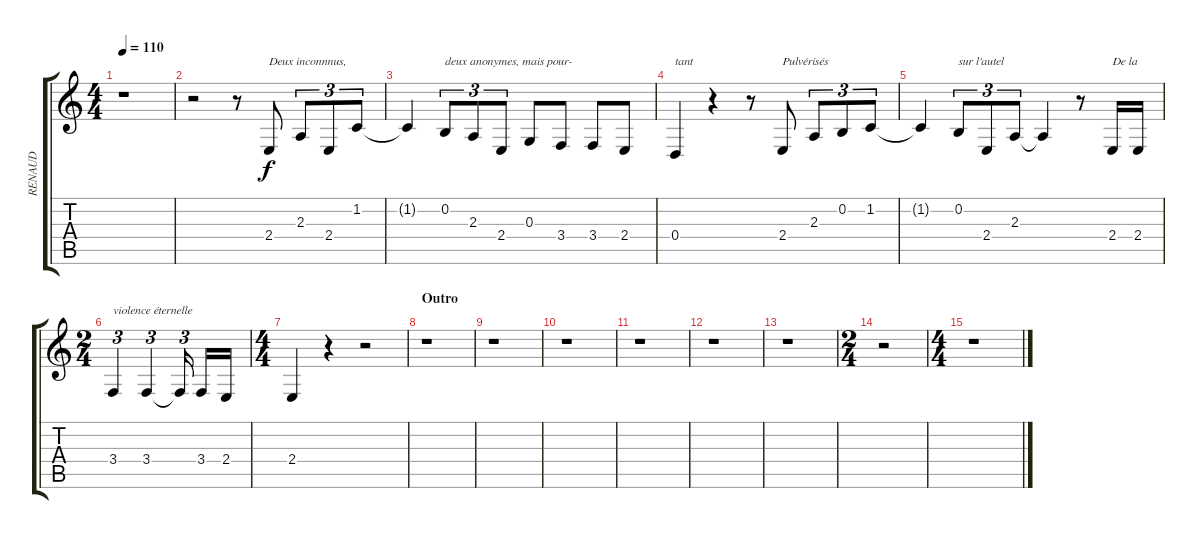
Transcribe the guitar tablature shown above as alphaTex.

\track ("RENAUD" "RENAUD") {instrument acousticgrandpiano}
\staff {score tabs}
\tuning (E4 B3 G3 D3 A2 E2) {hide}
\ts (4 4)
\tempo 110
\clef g2
\ks c
r.1{dy f} |
r.2 r.8 2.4.8{txt "Deux inconnnus,"} 2.3.8{tu (3 2)} 2.4.8{tu (3 2)} 1.2.8{tu (3 2)} |
1.2{t}.4 0.2.8{tu (3 2) txt "deux anonymes, mais pour-"} 2.3.8{tu (3 2)} 2.4.8{tu (3 2)} 0.3.8 3.4.8 3.4.8 2.4.8 |
0.4.4{txt "tant"} r.4 r.8 2.4.8{txt "Pulvérisés"} 2.3.8{tu (3 2)} 0.2.8{tu (3 2)} 1.2.8{tu (3 2)} |
1.2{t}.4 0.2.8{tu (3 2) txt "sur l'autel"} 2.4.8{tu (3 2)} 2.3.8{tu (3 2)} 2.3{t}.4 r.8 2.4.16{txt "De la"} 2.4.16 |
\ts (2 4)
3.4.4{tu (3 2) txt "violence éternelle"} 3.4.4{tu (3 2)} 3.4{t}.16{tu (3 2)} 3.4.16 2.4.16 |
\ts (4 4)
2.4.4 r.4 r.2 |
\section ("" "Outro")
r.1 |
r.1 |
r.1 |
r.1 |
r.1 |
r.1 |
\ts (2 4)
r.2 |
\ts (4 4)
r.1
